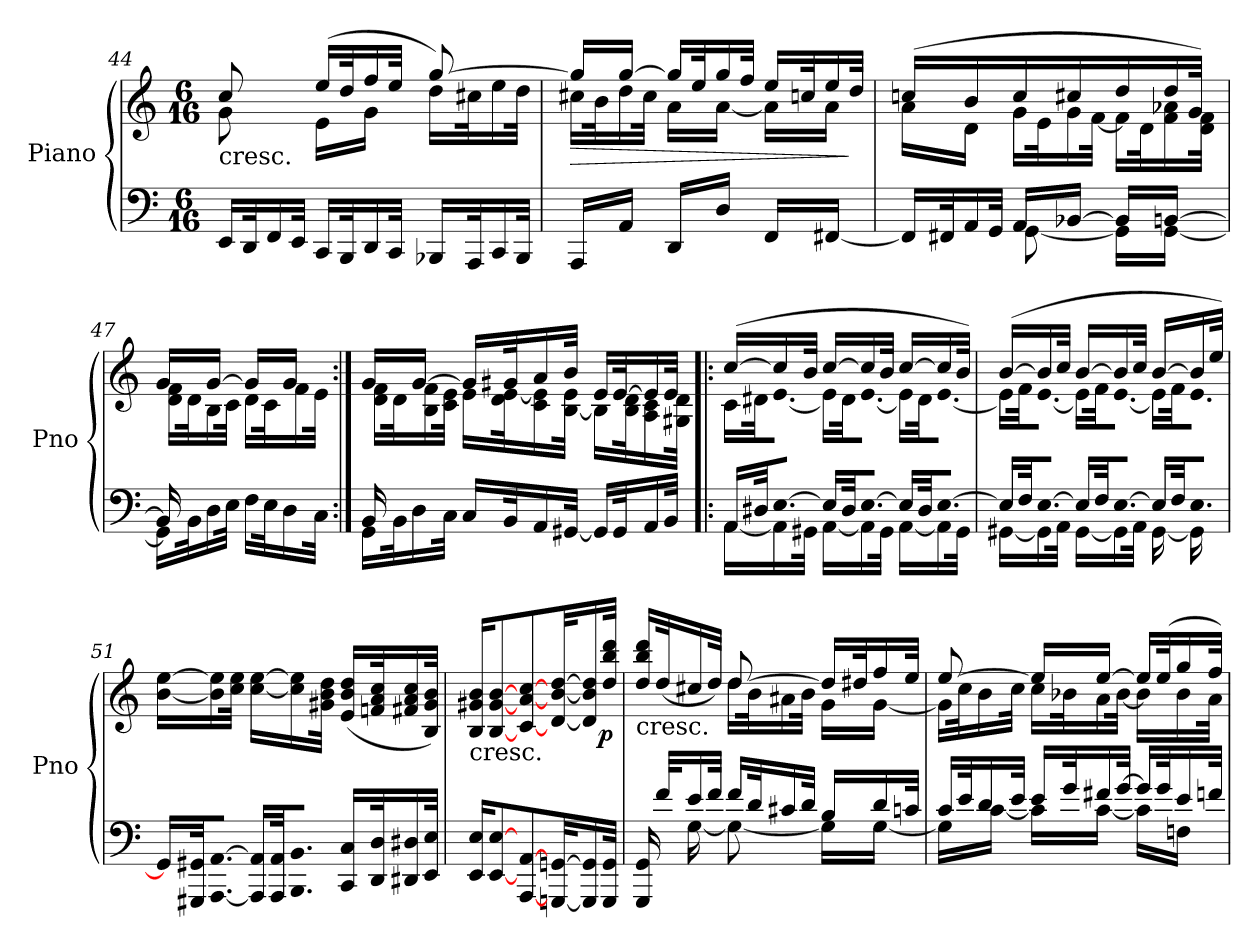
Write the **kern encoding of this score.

**kern	**kern	**dynam
*part1	*part1	*part1
*staff2	*staff1	*staff1/2
*I"Piano	*	*
*I'Pno	*	*
*clefF4	*clefG2	*
*k[]	*k[]	*
*C:	*C:	*
*M6/16	*M6/16	*
*Xtuplet	*	*
=44	=44	=44
*	*^	*
!	!LO:TX:b:t=cresc.	!	!
24EE/LL	8cc/	8g\	.
48DD/K	.	.	.
24FF/	.	.	.
48EE/JJk	.	.	.
*	*Xtuplet	*	*
24CC/LL	(24ee/LL	16e\LL	.
48BBB/K	48dd/K	.	.
24DD/	24ff/	16g\JJ	.
48CC/JJk	48ee/JJk	.	.
24BBB-X/LL	[8gg/)	24dd\LL	.
48AAA/K	.	48cc#X\K	.
24CC/	.	24ee\	.
48BBB-/JJk	.	48dd\JJk	.
=45	=45	=45	=45
!	!	!	!LO:HP:b
16AAA/LL	16gg/LL]	24cc#X\LL	>
.	.	48b\K	.
16AA/JJ	[16gg/JJ	24dd\	.
.	.	48cc#\JJk	.
16DD/LL	24gg/LL]	16a\LL	.
.	48ee/K	.	.
16D/JJ	24gg/	[16a\JJ	.
.	48ff/JJk	.	.
16FF/LL	24ee/LL	16a\LL]	.
.	48ccn/K	.	.
[16FF#X/JJ	24ee/	16a\JJ	.
.	48dd/JJk	.	]
!!LO:LB:g=z	!!
=46	=46	=46	=46
*^	*	*	*
24FF#/LL]	8ryy	(16ccn/LL	16a\LL	.
48FF#X/K	.	.	.	.
24AA/	.	16b/	16d\JJ	.
48GG/JJk	.	.	.	.
16AA/LL	[8GG\	16cc/	24g\LL	.
.	.	.	48e\K	.
[16BB-X/JJ	.	16cc#X/	24g\	.
.	.	.	[48f\JJk	.
16BB-/LL]	16GG\LL]	16dd/	24f\LL]	.
.	.	.	48d\K	.
[16BBn/JJ	[16GG\JJ	24dd/	24f\ 24a-X\	.
.	.	48g/JJk)	48d\ 48f\JJk	.
=47	=47	=47	=47	=47
16BB/]	24GG\LL]	16g/LL	24d\ 24f\LL	.
.	48BB\K	.	48d\K	.
16ryy	24D\	[16g/JJ	24B\	.
.	48E\JJk	.	48c\JJk	.
8ryy	24F\LL	16g/LL]	24d\LL	.
.	48E\K	.	48c\K	.
.	24D\	16g/JJ	24f\	.
.	48C\JJk	.	48e\JJk	.
=48:|!	=48:|!	=48:|!	=48:|!	=48:|!
24GG\LL	16BB/	16g/LL	24d\ 24f\LL	.
48BB\K	.	.	48d\K	.
24D\	4ryy	[16g/JJ	24B\ 24f\	.
48C\JJk	.	.	48c\ 48e\JJk	.
24C/LL	.	24g/LL]	24e\LL	.
48BB/K	.	48g#X/K	48d\ [48e\K	.
24AA/	.	24a/	24c\ 24e\]	.
[48GG#X/JJk	.	48b/JJk	[48B\ 48e\JJk	.
24GG#/LL]	.	24e/LL	24B\LL]	.
48GG#/K	.	[48e/K	48B\ 48d\K	.
24AA/	16ryy	24e/]	24A\ 24c\	.
48BB/JJk	.	48e/JJk	48G#X\ 48d\JJk	.
!!LO:PB:g=z	!!
=49!|:	=49!|:	=49!|:	=49!|:	=49!|:
24AA/LL	[16AA\LL	([16cc/LL	24c\LL	.
48D#X/K	.	.	48d#X\K	.
!LO:N:vis=32.	!	!	!LO:N:vis=32.	!
[24.E/JJ	24AA\]	24cc/]	[24.e\JJ	.
.	48GG#X\JJk	48b/JJk	.	.
24E/LL]	[16AA\LL	[16cc/LL	24e\LL]	.
48D#/K	.	.	48d#\K	.
!LO:N:vis=32.	!	!	!LO:N:vis=32.	!
[24.E/JJ	24AA\]	24cc/]	[24.e\JJ	.
.	48GG#\JJk	48b/JJk	.	.
24E/LL]	[16AA\LL	[16cc/LL	24e\LL]	.
48D#/K	.	.	48d#\K	.
!LO:N:vis=32.	!	!	!LO:N:vis=32.	!
[24.E/JJ	24AA\]	24cc/]	[24.e\JJ	.
.	48GG#\JJk	48b/JJk)	.	.
=50	=50	=50	=50	=50
24E/LL]	[16GG#X\LL	([16b/LL	24e\LL]	.
48F/K	.	.	48f\K	.
!LO:N:vis=32.	!	!	!LO:N:vis=32.	!
[24.E/JJ	24GG#\]	24b/]	[24.e\JJ	.
.	48AA\JJk	48cc/JJk	.	.
24E/LL]	[16GG#\LL	[16b/LL	24e\LL]	.
48F/K	.	.	48f\K	.
!LO:N:vis=32.	!	!	!LO:N:vis=32.	!
[24.E/JJ	24GG#\]	24b/]	[24.e\JJ	.
.	48AA\JJk	48cc/JJk	.	.
24E/LL]	[16GG#\LL	[16b/LL	24e\LL]	.
48F/K	.	.	48f\K	.
!LO:N:vis=32.	!	!	!LO:N:vis=32.	!
24.E/JJ	16GG#\]	24b/]	24.e\JJ	.
.	.	48ee/JJk)	.	.
*	*	*v	*v	*
=51	=51	=51	=51
8ryy	24GG#/LL]	[16b\ [16ee\LL	.
.	48GGG#X/ 48GG#X/K	.	.
!	!LO:N:vis=32.	!	!
.	[24.AAA/ [24.AA/JJ	24b\] 24ee\]	.
.	.	48cc\ 48ee\JJk	.
4ryy	24AAA/] 24AA/]LL	[16cc\ [16ee\LL	.
.	48AAA/ 48AA/K	.	.
!	!LO:N:vis=32.	!	!
.	24.BBB/ 24.BB/JJ	24cc\] 24ee\]	.
.	.	48g#X\ 48b\ 48dd\JJk	.
.	24CC/ 24C/LL	(24e/ 24b/ 24dd/LL	.
.	48DD/ 48D/K	48fn/ 48a/ 48cc/K	.
.	24DD#X/ 24D#X/	24f#X/ 24a/ 24cc/	.
.	48EE/ 48E/JJk	48B/ 48g#/ 48b/JJk)	.
!!LO:LB:g=z
=52	=52	=52	=52
!	!	!LO:TX:b:t=cresc.	!
*v	*v	*	*
24EE/ 24E/LL	24B/ 24g#X/ 24b/LL	.
[8EE/ [8E/	[8B/ [8g#/ [8b/	.
[8AAA/ [8AA/	[8c/ [8a/ [8cc/	.
[48GGGn/ [48GGn/K	[48d\ [48b\ [48dd\K	.
24GGG/] 24GG/]	24d\] 24b\] 24dd\]	.
!	!	!LO:DY:b
48GGG/ 48GG/JJk	48dd\ 48bb\ 48ddd\JJk	p
=53	=53	=53
*^	*^	*
!	!	!LO:TX:b:t=cresc.	!	!
24GGG/ 24GG/	16ryy	24dd/ 24bb/ 24ddd/LL	8ryy	.
48f/KLL	.	(48dd/K	.	.
24e/	[16G\	24cc#X/	.	.
48f/JJk	.	48dd/JJk)	.	.
24f/LL	8G\_	[8dd/	24dd\LL	.
48d/K	.	.	48b\K	.
24c#X/	.	.	24a#X\	.
48d/JJk	.	.	48b\JJk	.
16B/LL	16G\LL]	24dd/LL]	16g\LL	.
.	.	48dd#X/K	.	.
24d/	[16G\JJ	24ff/	[16g\JJ	.
48cn/JJk	.	48ee/JJk	.	.
=54	=54	=54	=54	=54
24c/LL	16G\LL]	[8ee/	24g\LL]	.
48e/K	.	.	48cc\K	.
24d/	[16c\JJ	.	24b\	.
48e/JJk	.	.	48cc\JJk	.
24e/LL	16c\LL]	16ee/LL]	24cc\LL	.
48g/K	.	.	48b-X\K	.
24f#X/	[16c\JJ	[16ee/JJ	24a\	.
[48g/JJk	.	.	[48b-\JJk	.
24g/LL]	16c\LL]	24ee/LL]	16b-\LL]	.
48g/K	.	(48ee/K	.	.
24e/	16Fn\JJ	24gg/	24b-\	.
48fn/JJk	.	48ff/JJk)	48a\JJk	.
*v	*v	*	*	*
*	*v	*v	*
=	=	=
*-	*-	*-
